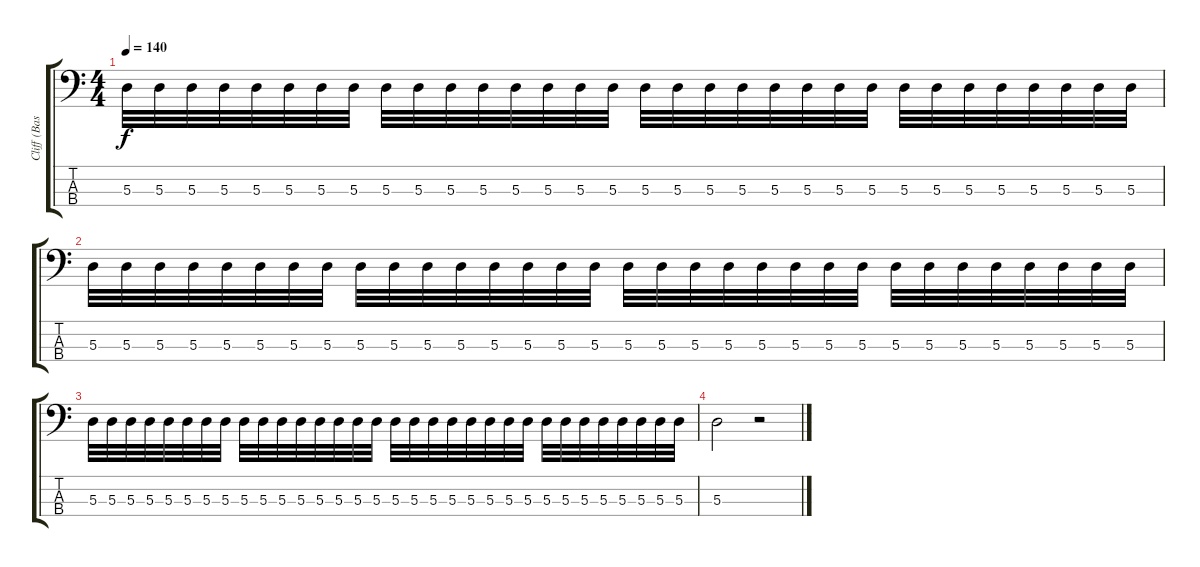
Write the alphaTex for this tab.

\track ("Cliff (Bass)" "Cliff (Bas") {instrument electricbassfinger}
\staff {score tabs}
\tuning (G2 D2 A1 E1) {hide}
\ts (4 4)
\tempo 140
\clef f4
\ks c
5.3.32{dy f} 5.3.32 5.3.32 5.3.32 5.3.32 5.3.32 5.3.32 5.3.32 5.3.32 5.3.32 5.3.32 5.3.32 5.3.32 5.3.32 5.3.32 5.3.32 5.3.32 5.3.32 5.3.32 5.3.32 5.3.32 5.3.32 5.3.32 5.3.32 5.3.32 5.3.32 5.3.32 5.3.32 5.3.32 5.3.32 5.3.32 5.3.32 |
5.3.32 5.3.32 5.3.32 5.3.32 5.3.32 5.3.32 5.3.32 5.3.32 5.3.32 5.3.32 5.3.32 5.3.32 5.3.32 5.3.32 5.3.32 5.3.32 5.3.32 5.3.32 5.3.32 5.3.32 5.3.32 5.3.32 5.3.32 5.3.32 5.3.32 5.3.32 5.3.32 5.3.32 5.3.32 5.3.32 5.3.32 5.3.32 |
5.3.32 5.3.32 5.3.32 5.3.32 5.3.32 5.3.32 5.3.32 5.3.32 5.3.32 5.3.32 5.3.32 5.3.32 5.3.32 5.3.32 5.3.32 5.3.32 5.3.32 5.3.32 5.3.32 5.3.32 5.3.32 5.3.32 5.3.32 5.3.32 5.3.32 5.3.32 5.3.32 5.3.32 5.3.32 5.3.32 5.3.32 5.3.32 |
5.3.2 r.2
